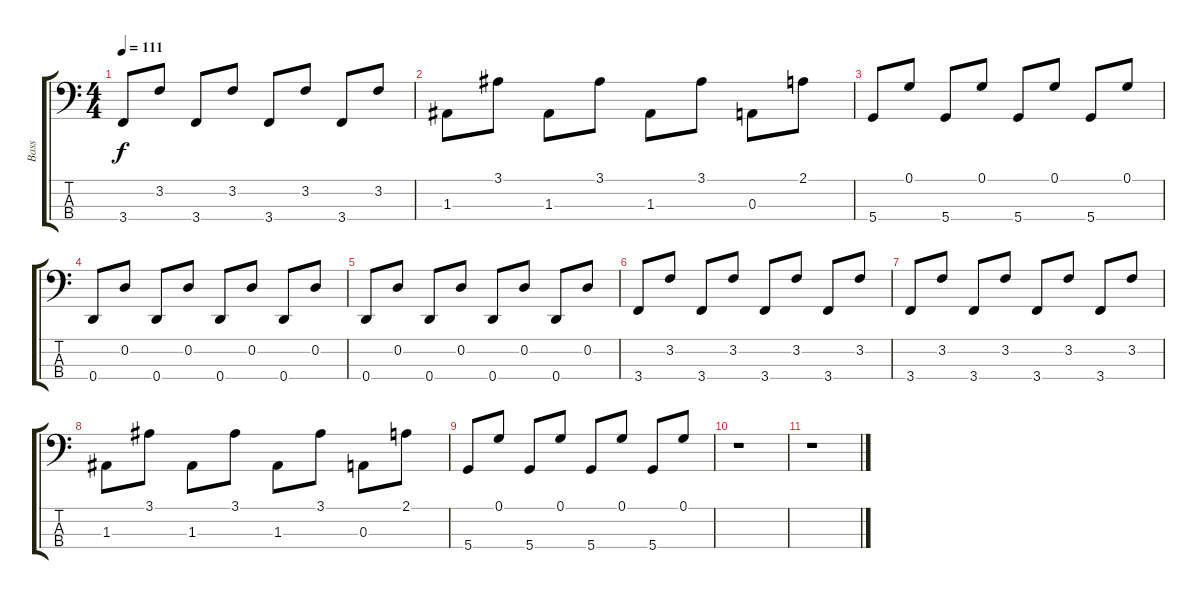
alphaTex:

\track ("Bass" "Bass") {instrument electricbassfinger}
\staff {score tabs}
\tuning (G2 D2 A1 D1) {hide}
\ts (4 4)
\tempo 111
\clef f4
\ks c
3.4.8{dy f} 3.2.8 3.4.8 3.2.8 3.4.8 3.2.8 3.4.8 3.2.8 |
1.3.8 3.1.8 1.3.8 3.1.8 1.3.8 3.1.8 0.3.8 2.1.8 |
5.4.8 0.1.8 5.4.8 0.1.8 5.4.8 0.1.8 5.4.8 0.1.8 |
0.4.8 0.2.8 0.4.8 0.2.8 0.4.8 0.2.8 0.4.8 0.2.8 |
0.4.8 0.2.8 0.4.8 0.2.8 0.4.8 0.2.8 0.4.8 0.2.8 |
3.4.8 3.2.8 3.4.8 3.2.8 3.4.8 3.2.8 3.4.8 3.2.8 |
3.4.8 3.2.8 3.4.8 3.2.8 3.4.8 3.2.8 3.4.8 3.2.8 |
1.3.8 3.1.8 1.3.8 3.1.8 1.3.8 3.1.8 0.3.8 2.1.8 |
5.4.8 0.1.8 5.4.8 0.1.8 5.4.8 0.1.8 5.4.8 0.1.8 |
r.1 |
r.1
